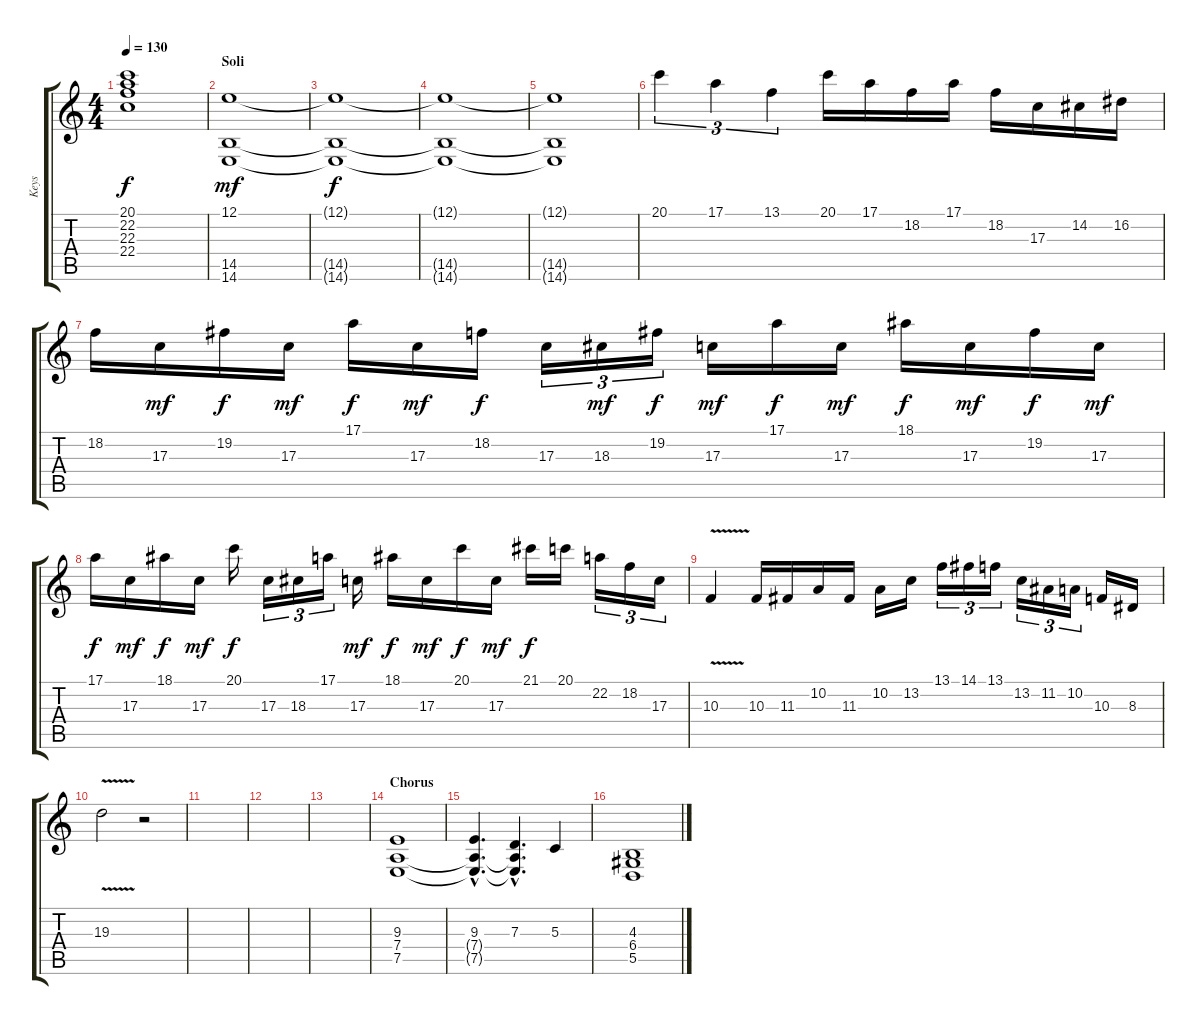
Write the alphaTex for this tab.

\track ("Keys" "Keys") {instrument stringensemble1}
\staff {score tabs}
\tuning (E4 B3 G3 D3 A2 D2) {hide}
\ts (4 4)
\tempo 130
\clef g2
\ks c
(20.1{t} 22.2{t} 22.3{t} 22.4{t}).1{dy f} |
\section ("" "Soli")
(12.1 14.5 14.6).1{dy mf} |
(12.1{t} 14.5{t} 14.6{t}).1{dy f} |
(12.1{t} 14.5{t} 14.6{t}).1 |
(12.1{t} 14.5{t} 14.6{t}).1 |
\section ("" "")
20.1.4{tu (3 2) volume 14 instrument lead1square} 17.1.4{tu (3 2)} 13.1.4{tu (3 2)} 20.1.16 17.1.16 18.2.16 17.1.16 18.2.16 17.3.16 14.2.16 16.2.16 |
18.2.16 17.3.16{dy mf} 19.2.16{dy f} 17.3.16{dy mf} 17.1.16{dy f} 17.3.16{dy mf} 18.2.16{dy f} 17.3.16{tu (3 2)} 18.3.16{tu (3 2) dy mf} 19.2.16{tu (3 2) dy f} 17.3.16{dy mf} 17.1.16{dy f} 17.3.16{dy mf} 18.1.16{dy f} 17.3.16{dy mf} 19.2.16{dy f} 17.3.16{dy mf} |
17.1.16{dy f} 17.3.16{dy mf} 18.1.16{dy f} 17.3.16{dy mf} 20.1.16{dy f} 17.3.16{tu (3 2)} 18.3.16{tu (3 2)} 17.1.16{tu (3 2)} 17.3.16{dy mf} 18.1.16{dy f} 17.3.16{dy mf} 20.1.16{dy f} 17.3.16{dy mf} 21.1.16{dy f} 20.1.16 22.2.16{tu (3 2)} 18.2.16{tu (3 2)} 17.3.16{tu (3 2)} |
10.3{v}.4 10.3.16 11.3.16 10.2.16 11.3.16 10.2.16 13.2.16 13.1.16{tu (3 2)} 14.1.16{tu (3 2)} 13.1.16{tu (3 2)} 13.2.16{tu (3 2)} 11.2.16{tu (3 2)} 10.2.16{tu (3 2)} 10.3.16 8.3.16 |
\section ("" "")
19.3{v}.2 r.2 |
|
|
|
\section ("" "Chorus")
(9.3 7.4 7.5).1{volume 12 instrument stringensemble1} |
(9.3{hac} 7.4{hac t} 7.5{hac t}).4{d} (7.3{hac} 7.4{hac t} 7.5{hac t}).4{d} 5.3.4 |
(4.3 6.4 5.5).1
